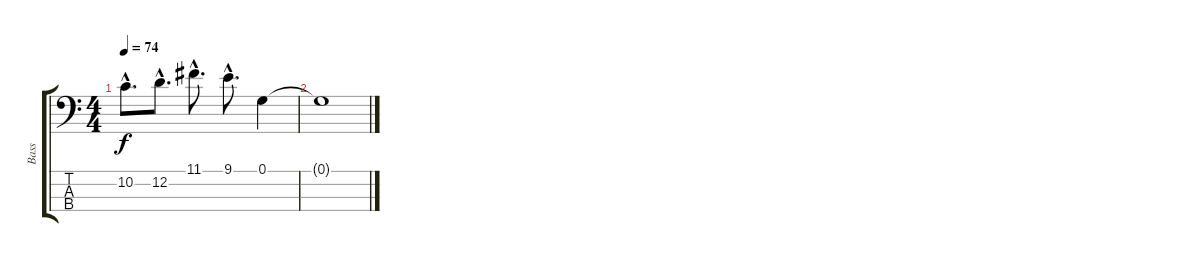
\track ("Bass" "Bass") {instrument electricbassfinger}
\staff {score tabs}
\tuning (G2 D2 A1 D1) {hide}
\ts (4 4)
\tempo 74
\clef f4
\ks c
10.2{hac}.8{d dy f} 12.2{hac}.8{d} 11.1{hac}.8{d} 9.1{hac}.8{d} 0.1.4 |
0.1{t}.1
